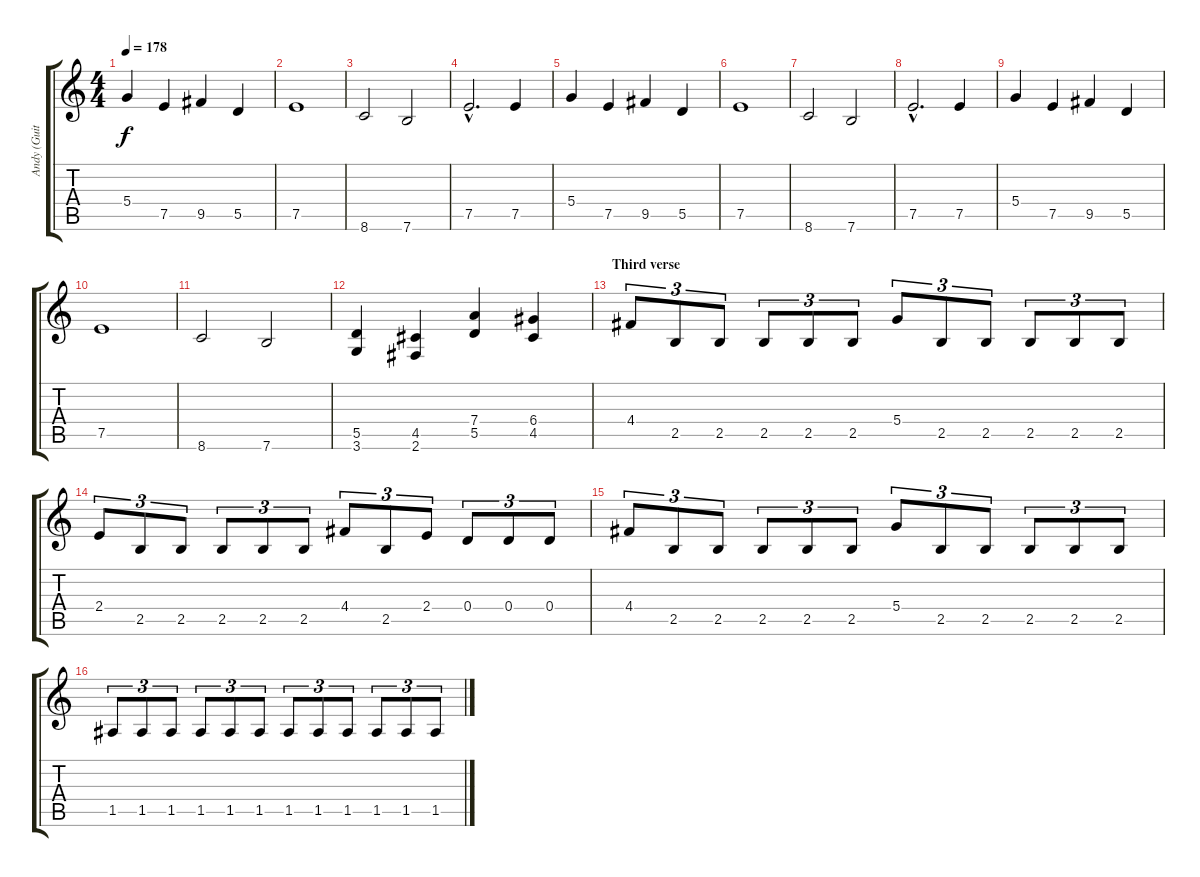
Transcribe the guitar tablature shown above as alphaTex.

\track ("Andy (Guitar)" "Andy (Guit") {instrument overdrivenguitar}
\staff {score tabs}
\tuning (E4 B3 G3 D3 A2 E2) {hide}
\ts (4 4)
\tempo 178
\clef g2
\ks c
5.4.4{dy f} 7.5.4 9.5.4 5.5.4 |
7.5.1 |
8.6.2 7.6.2 |
7.5{hac}.2{d} 7.5.4 |
5.4.4 7.5.4 9.5.4 5.5.4 |
7.5.1 |
8.6.2 7.6.2 |
7.5{hac}.2{d} 7.5.4 |
5.4.4 7.5.4 9.5.4 5.5.4 |
7.5.1 |
8.6.2 7.6.2 |
(5.5 3.6).4 (4.5 2.6).4 (7.4 5.5).4 (6.4 4.5).4 |
\section ("" "Third verse")
4.4.8{tu (3 2)} 2.5.8{tu (3 2)} 2.5.8{tu (3 2)} 2.5.8{tu (3 2)} 2.5.8{tu (3 2)} 2.5.8{tu (3 2)} 5.4.8{tu (3 2)} 2.5.8{tu (3 2)} 2.5.8{tu (3 2)} 2.5.8{tu (3 2)} 2.5.8{tu (3 2)} 2.5.8{tu (3 2)} |
2.4.8{tu (3 2)} 2.5.8{tu (3 2)} 2.5.8{tu (3 2)} 2.5.8{tu (3 2)} 2.5.8{tu (3 2)} 2.5.8{tu (3 2)} 4.4.8{tu (3 2)} 2.5.8{tu (3 2)} 2.4.8{tu (3 2)} 0.4.8{tu (3 2)} 0.4.8{tu (3 2)} 0.4.8{tu (3 2)} |
4.4.8{tu (3 2)} 2.5.8{tu (3 2)} 2.5.8{tu (3 2)} 2.5.8{tu (3 2)} 2.5.8{tu (3 2)} 2.5.8{tu (3 2)} 5.4.8{tu (3 2)} 2.5.8{tu (3 2)} 2.5.8{tu (3 2)} 2.5.8{tu (3 2)} 2.5.8{tu (3 2)} 2.5.8{tu (3 2)} |
1.5.8{tu (3 2)} 1.5.8{tu (3 2)} 1.5.8{tu (3 2)} 1.5.8{tu (3 2)} 1.5.8{tu (3 2)} 1.5.8{tu (3 2)} 1.5.8{tu (3 2)} 1.5.8{tu (3 2)} 1.5.8{tu (3 2)} 1.5.8{tu (3 2)} 1.5.8{tu (3 2)} 1.5.8{tu (3 2)}
